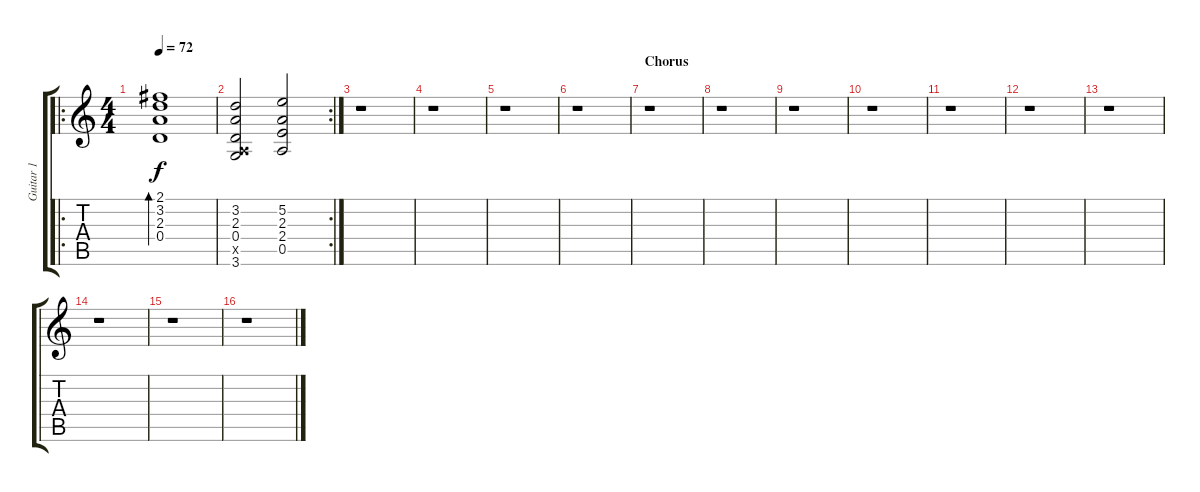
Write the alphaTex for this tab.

\track ("Guitar 1" "Guitar 1") {instrument electricguitarclean}
\staff {score tabs}
\tuning (E4 B3 G3 D3 A2 E2) {hide}
\ro
\ts (4 4)
\tempo 72
\clef g2
\ks c
(2.1 3.2 2.3 0.4).1{bd 60 dy f} |
\rc 2
(3.2 2.3 0.4 0.5{x} 3.6).2 (5.2 2.3 2.4 0.5).2 |
r.1 |
r.1 |
r.1 |
r.1 |
\section ("" "Chorus")
r.1 |
r.1 |
r.1 |
r.1 |
r.1 |
r.1 |
r.1 |
r.1 |
r.1 |
r.1
